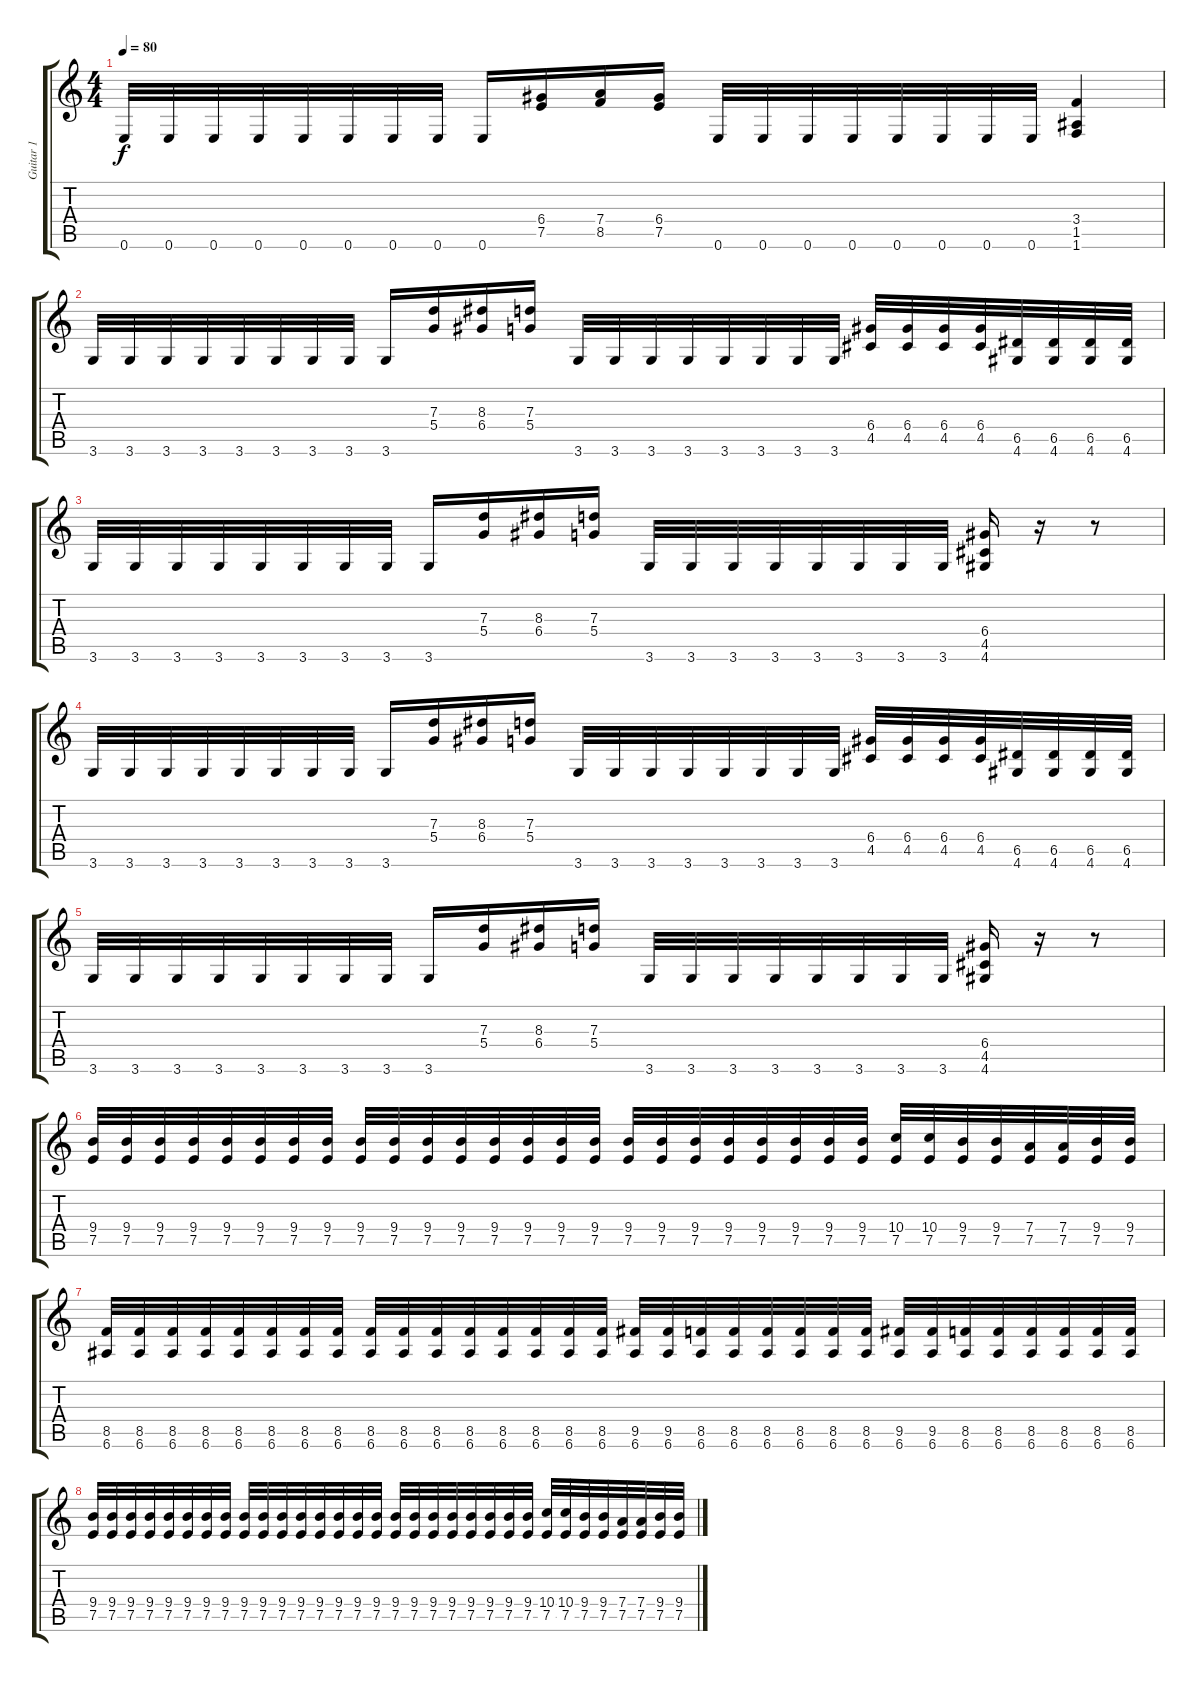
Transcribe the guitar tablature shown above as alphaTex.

\track ("Guitar 1" "Guitar 1") {instrument distortionguitar}
\staff {score tabs}
\tuning (E4 B3 G3 D3 A2 E2) {hide}
\ts (4 4)
\tempo 80
\clef g2
\ks c
0.6.32{dy f} 0.6.32 0.6.32 0.6.32 0.6.32 0.6.32 0.6.32 0.6.32 0.6.16 (6.4 7.5).16 (7.4 8.5).16 (6.4 7.5).16 0.6.32 0.6.32 0.6.32 0.6.32 0.6.32 0.6.32 0.6.32 0.6.32 (3.4 1.5 1.6).4 |
3.6.32 3.6.32 3.6.32 3.6.32 3.6.32 3.6.32 3.6.32 3.6.32 3.6.16 (7.3 5.4).16 (8.3 6.4).16 (7.3 5.4).16 3.6.32 3.6.32 3.6.32 3.6.32 3.6.32 3.6.32 3.6.32 3.6.32 (6.4 4.5).32 (6.4 4.5).32 (6.4 4.5).32 (6.4 4.5).32 (6.5 4.6).32 (6.5 4.6).32 (6.5 4.6).32 (6.5 4.6).32 |
3.6.32 3.6.32 3.6.32 3.6.32 3.6.32 3.6.32 3.6.32 3.6.32 3.6.16 (7.3 5.4).16 (8.3 6.4).16 (7.3 5.4).16 3.6.32 3.6.32 3.6.32 3.6.32 3.6.32 3.6.32 3.6.32 3.6.32 (6.4 4.5 4.6).16 r.16 r.8 |
3.6.32 3.6.32 3.6.32 3.6.32 3.6.32 3.6.32 3.6.32 3.6.32 3.6.16 (7.3 5.4).16 (8.3 6.4).16 (7.3 5.4).16 3.6.32 3.6.32 3.6.32 3.6.32 3.6.32 3.6.32 3.6.32 3.6.32 (6.4 4.5).32 (6.4 4.5).32 (6.4 4.5).32 (6.4 4.5).32 (6.5 4.6).32 (6.5 4.6).32 (6.5 4.6).32 (6.5 4.6).32 |
3.6.32 3.6.32 3.6.32 3.6.32 3.6.32 3.6.32 3.6.32 3.6.32 3.6.16 (7.3 5.4).16 (8.3 6.4).16 (7.3 5.4).16 3.6.32 3.6.32 3.6.32 3.6.32 3.6.32 3.6.32 3.6.32 3.6.32 (6.4 4.5 4.6).16 r.16 r.8 |
(9.4 7.5).32 (9.4 7.5).32 (9.4 7.5).32 (9.4 7.5).32 (9.4 7.5).32 (9.4 7.5).32 (9.4 7.5).32 (9.4 7.5).32 (9.4 7.5).32 (9.4 7.5).32 (9.4 7.5).32 (9.4 7.5).32 (9.4 7.5).32 (9.4 7.5).32 (9.4 7.5).32 (9.4 7.5).32 (9.4 7.5).32 (9.4 7.5).32 (9.4 7.5).32 (9.4 7.5).32 (9.4 7.5).32 (9.4 7.5).32 (9.4 7.5).32 (9.4 7.5).32 (10.4 7.5).32 (10.4 7.5).32 (9.4 7.5).32 (9.4 7.5).32 (7.4 7.5).32 (7.4 7.5).32 (9.4 7.5).32 (9.4 7.5).32 |
(8.5 6.6).32 (8.5 6.6).32 (8.5 6.6).32 (8.5 6.6).32 (8.5 6.6).32 (8.5 6.6).32 (8.5 6.6).32 (8.5 6.6).32 (8.5 6.6).32 (8.5 6.6).32 (8.5 6.6).32 (8.5 6.6).32 (8.5 6.6).32 (8.5 6.6).32 (8.5 6.6).32 (8.5 6.6).32 (9.5 6.6).32 (9.5 6.6).32 (8.5 6.6).32 (8.5 6.6).32 (8.5 6.6).32 (8.5 6.6).32 (8.5 6.6).32 (8.5 6.6).32 (9.5 6.6).32 (9.5 6.6).32 (8.5 6.6).32 (8.5 6.6).32 (8.5 6.6).32 (8.5 6.6).32 (8.5 6.6).32 (8.5 6.6).32 |
(9.4 7.5).32 (9.4 7.5).32 (9.4 7.5).32 (9.4 7.5).32 (9.4 7.5).32 (9.4 7.5).32 (9.4 7.5).32 (9.4 7.5).32 (9.4 7.5).32 (9.4 7.5).32 (9.4 7.5).32 (9.4 7.5).32 (9.4 7.5).32 (9.4 7.5).32 (9.4 7.5).32 (9.4 7.5).32 (9.4 7.5).32 (9.4 7.5).32 (9.4 7.5).32 (9.4 7.5).32 (9.4 7.5).32 (9.4 7.5).32 (9.4 7.5).32 (9.4 7.5).32 (10.4 7.5).32 (10.4 7.5).32 (9.4 7.5).32 (9.4 7.5).32 (7.4 7.5).32 (7.4 7.5).32 (9.4 7.5).32 (9.4 7.5).32
